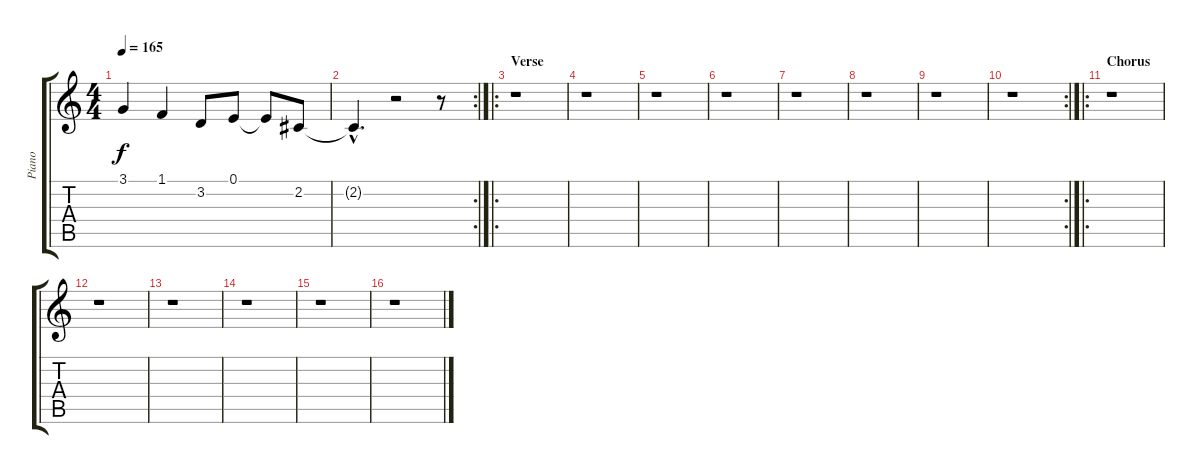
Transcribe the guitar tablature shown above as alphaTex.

\track ("Piano" "Piano") {instrument acousticgrandpiano}
\staff {score tabs}
\tuning (E4 B3 G3 D3 A2 E2) {hide}
\ts (4 4)
\tempo 165
\clef g2
\ks c
3.1.4{dy f} 1.1.4 3.2.8 0.1.8 0.1{t}.8 2.2.8 |
\rc 2
2.2{hac t}.4{d} r.2 r.8 |
\ro
\section ("" "Verse")
r.1 |
r.1 |
r.1 |
r.1 |
r.1 |
r.1 |
r.1 |
\rc 2
r.1 |
\ro
\section ("" "Chorus")
r.1 |
r.1 |
r.1 |
r.1 |
r.1 |
r.1
